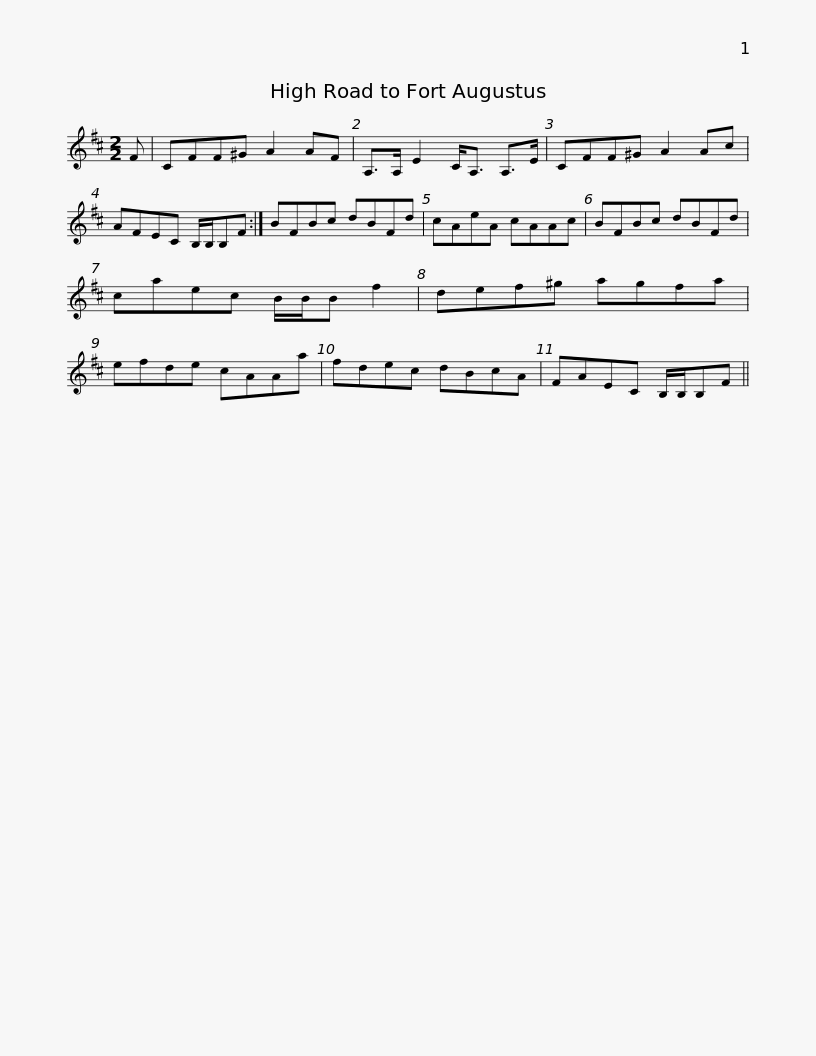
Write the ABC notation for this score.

X:1
L:1/8
M:2/2
I:linebreak $
K:Bmin
V:1 treble
V:1
 F | CFF^G A2 AF | A,>A, E2 C<A, A,>E | CFF^G A2 Ac | AFEC B,/B,/B,F :| %5
 BFBc dBFd |$ cAeA cAAc | BFBc dBFd | caec B/B/B f2 | def^g agfa | %10
 efde cAAa |$ fdec dBcA | FAEC B,/B,/B,F || %13
